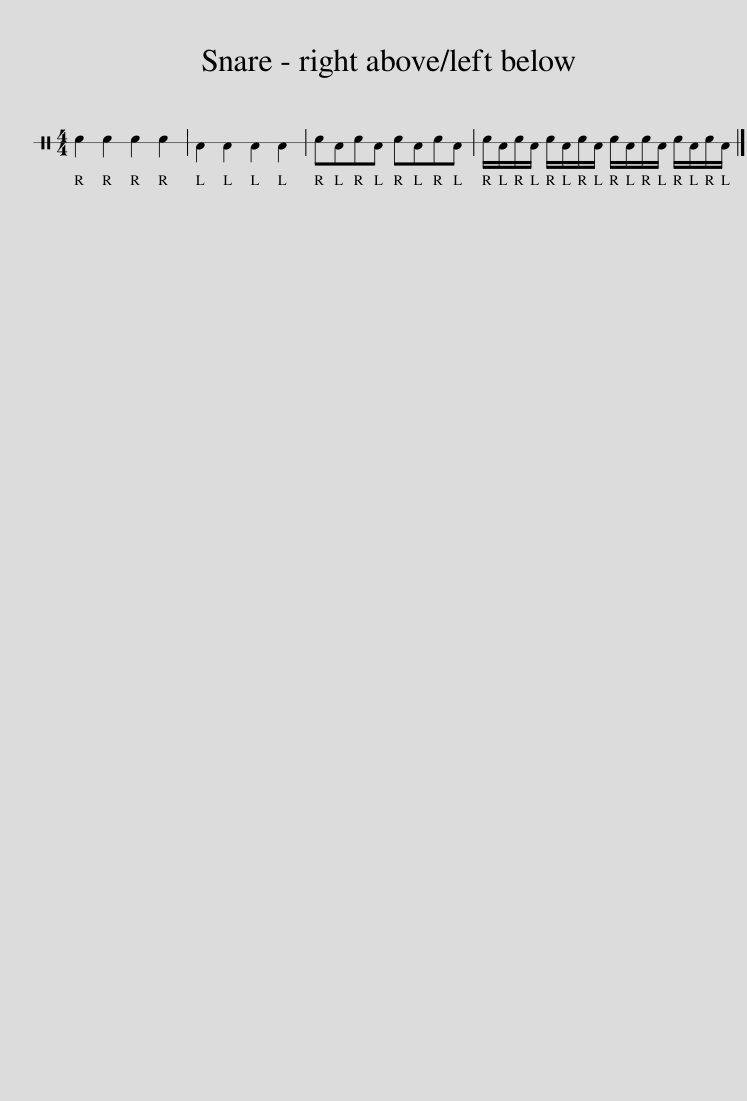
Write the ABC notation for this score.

X:1
L:1/8
M:4/4
I:linebreak $
K:C
V:1 perc stafflines=1
K:none
V:1
 F2 F2 F2 F2 | D2 D2 D2 D2 | FDFD FDFD | F/D/F/D/ F/D/F/D/ F/D/F/D/ F/D/F/D/ |] %4
